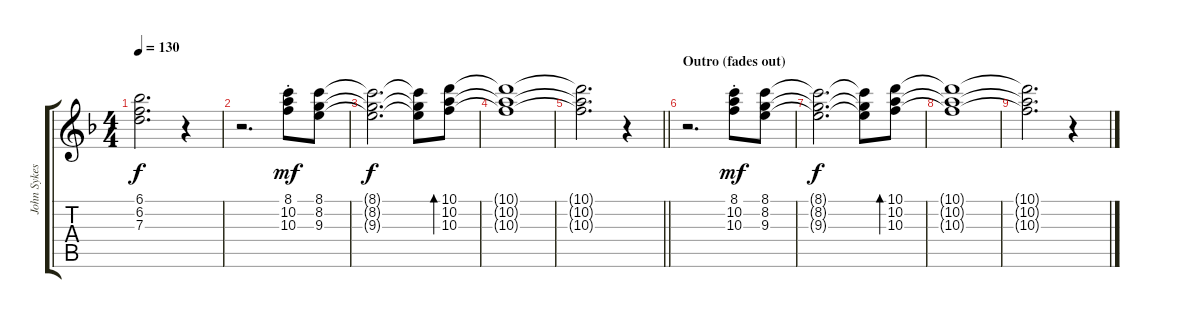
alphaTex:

\track ("John Sykes" "John Sykes") {instrument electricguitarjazz}
\staff {score tabs}
\tuning (E4 B3 G3 D3 A2 E2) {hide}
\ts (4 4)
\tempo 130
\clef g2
\ks dminor
(6.1{t} 6.2{t} 7.3{t}).2{d dy f} r.4 |
r.2{d} (8.1{st} 10.2{st} 10.3{st}).8{dy mf} (8.1 8.2 9.3).8 |
(8.1{t} 8.2{t} 9.3{t}).2{d dy f} (8.1{t} 8.2{t} 9.3{t}).8 (10.1 10.2 10.3).8{bd 240} |
(10.1{t} 10.2{t} 10.3{t}).1 |
\barLineRight lightlight
(10.1{t} 10.2{t} 10.3{t}).2{d} r.4 |
\section ("" "Outro (fades out)")
r.2{d} (8.1{st} 10.2{st} 10.3{st}).8{dy mf} (8.1 8.2 9.3).8 |
(8.1{t} 8.2{t} 9.3{t}).2{d dy f} (8.1{t} 8.2{t} 9.3{t}).8 (10.1 10.2 10.3).8{bd 240} |
(10.1{t} 10.2{t} 10.3{t}).1 |
(10.1{t} 10.2{t} 10.3{t}).2{d} r.4
